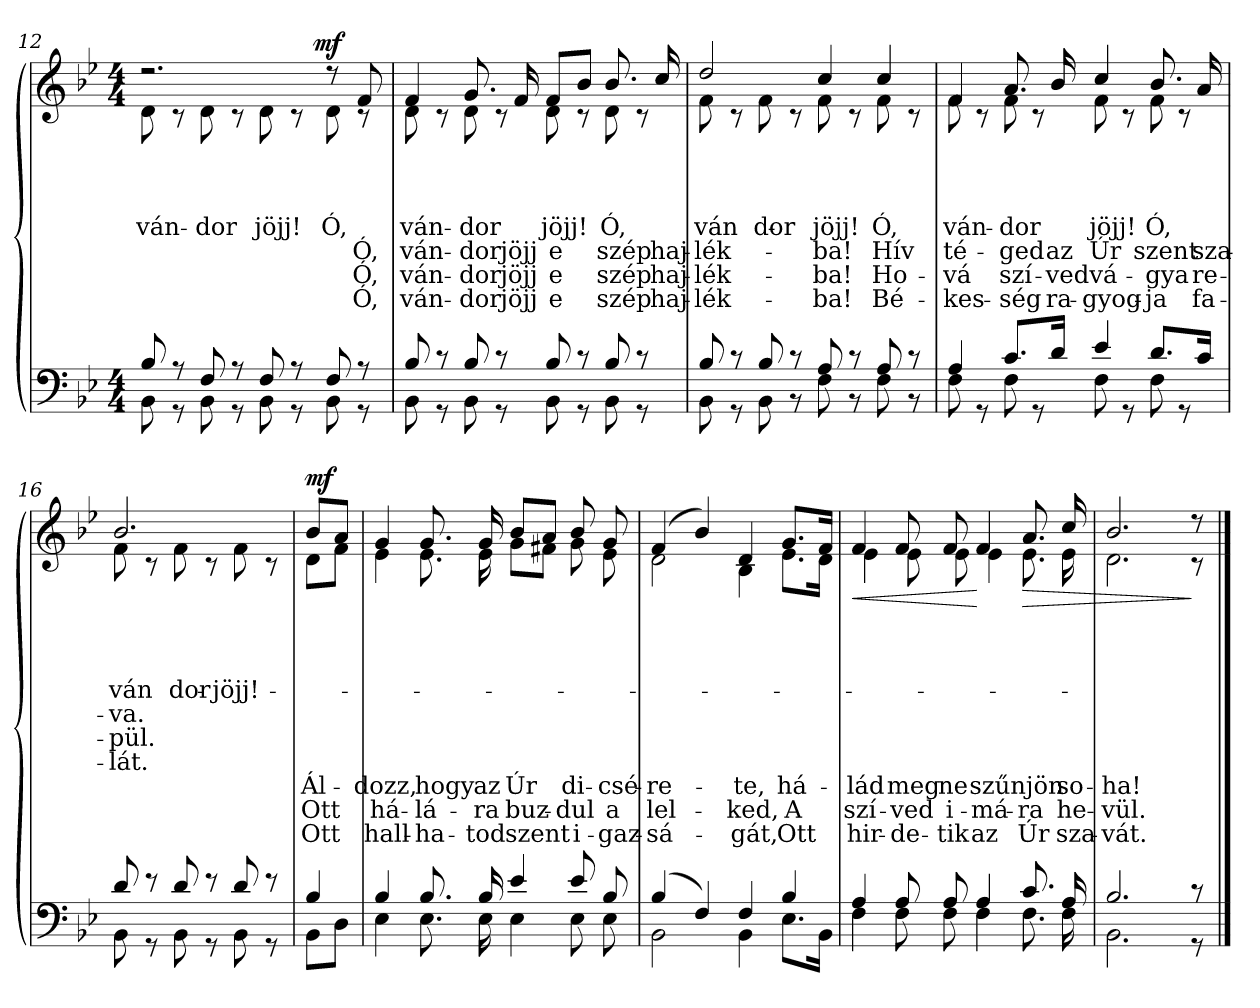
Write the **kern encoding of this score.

**kern	**kern	**text	**text	**text	**text	**text	**text	**text	**text	**text	**text	**dynam
*part2	*part1	*part1	*part1	*part1	*part1	*part1	*part1	*part1	*part1	*part1	*part1	*part1
*staff2	*staff1	*staff1	*staff1	*staff1	*staff1	*staff1	*staff1	*staff1	*staff1	*staff1	*staff1	*staff1
*clefF4	*clefG2	*	*	*	*	*	*	*	*	*	*	*
*k[b-e-]	*k[b-e-]	*	*	*	*	*	*	*	*	*	*	*
*B-:	*B-:	*	*	*	*	*	*	*	*	*	*	*
*M4/4	*M4/4	*	*	*	*	*	*	*	*	*	*	*
=12	=12	=12	=12	=12	=12	=12	=12	=12	=12	=12	=12	=12
*^	*^	*	*	*	*	*	*	*	*	*	*	*
!	!	!	!	!	!	!	!LO:LY:b	!	!	!	!	!	!	!
*	*	*	*^	*	*	*	*	*	*	*	*	*	*	*
8B-/	8BB-\	2.rdd	8d\	2ryy	.	.	.	ván-	.	.	.	.	.	.	.
8r	8r	.	8rB	.	.	.	.	.	.	.	.	.	.	.	.
!	!	!	!	!	!	!	!	!LO:LY:b	!	!	!	!	!	!	!
8F/	8BB-\	.	8d\	.	.	.	.	-dor	.	.	.	.	.	.	.
8r	8r	.	8rB	.	.	.	.	.	.	.	.	.	.	.	.
!	!	!	!	!	!	!	!	!LO:LY:b	!	!	!	!	!	!	!
8F/	8BB-\	.	8d\	8..ryy	.	.	.	jöjj!	.	.	.	.	.	.	.
8r	8r	.	8rB	.	.	.	.	.	.	.	.	.	.	.	.
!	!	!	!	!	!	!	!	!	!	!	!	!	!	!	!LO:DY:a
.	.	.	.	4ryy	.	.	.	.	.	.	.	.	.	.	mf
!	!	!	!	!	!	!	!	!LO:LY:b	!	!	!	!	!	!	!
8F/	8BB-\	8rdd	8d\	.	.	.	.	Ó,	.	.	.	.	.	.	.
!	!	!	!	!	!	!	!	!	!LO:LY:a	!LO:LY:a	!LO:LY:a	!	!	!	!
8r	8r	8f/	8rB	.	.	.	.	.	Ó,	Ó,	Ó,	.	.	.	.
.	.	.	.	32ryy	.	.	.	.	.	.	.	.	.	.	.
*	*	*v	*v	*v	*	*	*	*	*	*	*	*	*	*	*
=13	=13	=13	=13	=13	=13	=13	=13	=13	=13	=13	=13	=13	=13
*	*	*^	*	*	*	*	*	*	*	*	*	*	*
*	*	*	*^	*	*	*	*	*	*	*	*	*	*	*
!	!	!	!	!	!	!	!	!	!LO:LY:a	!LO:LY:a	!LO:LY:a	!	!	!	!
*	*	*	*v	*v	*	*	*	*	*	*	*	*	*	*	*
*	*	*	*^	*	*	*	*	*	*	*	*	*	*	*
!	!	!	!	!	!	!	!	!LO:LY:b	!	!	!	!	!	!	!
*	*	*	*v	*v	*	*	*	*	*	*	*	*	*	*	*
8B-/	8BB-\	4f/	8d\	.	.	.	ván-	ván-	ván-	ván-	.	.	.	.
8r	8r	.	8rB	.	.	.	.	.	.	.	.	.	.	.
!	!	!	!	!	!	!	!	!LO:LY:a	!LO:LY:a	!LO:LY:a	!	!	!	!
!	!	!	!	!	!	!	!LO:LY:b	!	!	!	!	!	!	!
8B-/	8BB-\	8.g/	8d\	.	.	.	-dor	-dor	-dor	-dor	.	.	.	.
8r	8r	.	8rB	.	.	.	.	.	.	.	.	.	.	.
!	!	!	!	!	!	!	!	!LO:LY:a	!LO:LY:a	!LO:LY:a	!	!	!	!
.	.	16f/	.	.	.	.	.	jöjj	jöjj	jöjj	.	.	.	.
!	!	!	!	!	!	!	!	!LO:LY:a	!LO:LY:a	!LO:LY:a	!	!	!	!
!	!	!	!	!	!	!	!LO:LY:b	!	!	!	!	!	!	!
8B-/	8BB-\	8f/L	8d\	.	.	.	jöjj!	e	e	e	.	.	.	.
8r	8r	8b-/J	8rB	.	.	.	.	.	.	.	.	.	.	.
!	!	!	!	!	!	!	!	!LO:LY:a	!LO:LY:a	!LO:LY:a	!	!	!	!
!	!	!	!	!	!	!	!LO:LY:b	!	!	!	!	!	!	!
8B-/	8BB-\	8.b-/	8d\	.	.	.	Ó,	szép	szép	szép	.	.	.	.
8r	8r	.	8rB	.	.	.	.	.	.	.	.	.	.	.
!	!	!	!	!	!	!	!	!LO:LY:a	!LO:LY:a	!LO:LY:a	!	!	!	!
.	.	16cc/	.	.	.	.	.	haj-	haj-	haj-	.	.	.	.
!!LO:LB:g=z	!!
=14	=14	=14	=14	=14	=14	=14	=14	=14	=14	=14	=14	=14	=14	=14
!	!	!	!	!	!	!	!	!LO:LY:a	!LO:LY:a	!LO:LY:a	!	!	!	!
!	!	!	!	!	!	!	!LO:LY:b	!	!	!	!	!	!	!
8B-/	8BB-\	2dd/	8f\	.	.	.	ván-	-lék-	-lék-	-lék-	.	.	.	.
8r	8r	.	8rB	.	.	.	.	.	.	.	.	.	.	.
!	!	!	!	!	!	!	!LO:LY:b	!	!	!	!	!	!	!
8B-/	8BB-\	.	8f\	.	.	.	-dor	.	.	.	.	.	.	.
8r	8r	.	8rB	.	.	.	.	.	.	.	.	.	.	.
!	!	!	!	!	!	!	!	!LO:LY:a	!LO:LY:a	!LO:LY:a	!	!	!	!
!	!	!	!	!	!	!	!LO:LY:b	!	!	!	!	!	!	!
8A/	8F\	4cc/	8f\	.	.	.	jöjj!	-ba!	-ba!	-ba!	.	.	.	.
8r	8r	.	8rB	.	.	.	.	.	.	.	.	.	.	.
!	!	!	!	!	!	!	!	!LO:LY:a	!LO:LY:a	!LO:LY:a	!	!	!	!
!	!	!	!	!	!	!	!LO:LY:b	!	!	!	!	!	!	!
8A/	8F\	4cc/	8f\	.	.	.	Ó,	Hív	Ho-	Bé-	.	.	.	.
8r	8r	.	8rB	.	.	.	.	.	.	.	.	.	.	.
=15	=15	=15	=15	=15	=15	=15	=15	=15	=15	=15	=15	=15	=15	=15
!	!	!	!	!	!	!	!	!LO:LY:a	!LO:LY:a	!LO:LY:a	!	!	!	!
!	!	!	!	!	!	!	!LO:LY:b	!	!	!	!	!	!	!
4A/	8F\	4f/	8f\	.	.	.	ván-	té-	-vá	-kes-	.	.	.	.
.	8rGG	.	8rB	.	.	.	.	.	.	.	.	.	.	.
!	!	!	!	!	!	!	!	!LO:LY:a	!LO:LY:a	!LO:LY:a	!	!	!	!
!	!	!	!	!	!	!	!LO:LY:b	!	!	!	!	!	!	!
8.c/L	8F\	8.a/	8f\	.	.	.	-dor	-ged	szí-	-ség	.	.	.	.
.	8rGG	.	8rB	.	.	.	.	.	.	.	.	.	.	.
!	!	!	!	!	!	!	!	!LO:LY:a	!LO:LY:a	!LO:LY:a	!	!	!	!
16d/Jk	.	16b-/	.	.	.	.	.	az	-ved	ra-	.	.	.	.
!	!	!	!	!	!	!	!	!LO:LY:a	!LO:LY:a	!LO:LY:a	!	!	!	!
!	!	!	!	!	!	!	!LO:LY:b	!	!	!	!	!	!	!
4e-/	8F\	4cc/	8f\	.	.	.	jöjj!	Úr	vá-	-gyog-	.	.	.	.
.	8rGG	.	8rB	.	.	.	.	.	.	.	.	.	.	.
!	!	!	!	!	!	!	!	!LO:LY:a	!LO:LY:a	!LO:LY:a	!	!	!	!
!	!	!	!	!	!	!	!LO:LY:b	!	!	!	!	!	!	!
8.d/L	8F\	8.b-/	8f\	.	.	.	Ó,	szent	-gya	-ja	.	.	.	.
.	8rGG	.	8rB	.	.	.	.	.	.	.	.	.	.	.
!	!	!	!	!	!	!	!	!LO:LY:a	!LO:LY:a	!LO:LY:a	!	!	!	!
16c/Jk	.	16a/	.	.	.	.	.	sza-	re-	fa-	.	.	.	.
=16	=16	=16	=16	=16	=16	=16	=16	=16	=16	=16	=16	=16	=16	=16
!	!	!	!	!	!	!	!	!LO:LY:a	!LO:LY:a	!LO:LY:a	!	!	!	!
!	!	!	!	!	!	!	!LO:LY:b	!	!	!	!	!	!	!
8d/	8BB-\	2.b-/	8f\	.	.	.	ván-	-va.	-pül.	-lát.	.	.	.	.
8r	8r	.	8rB	.	.	.	.	.	.	.	.	.	.	.
!	!	!	!	!	!	!	!LO:LY:b	!	!	!	!	!	!	!
8d/	8BB-\	.	8f\	.	.	.	-dor	.	.	.	.	.	.	.
8r	8r	.	8rB	.	.	.	.	.	.	.	.	.	.	.
!	!	!	!	!	!	!	!LO:LY:b	!	!	!	!	!	!	!
8d/	8BB-\	.	8f\	.	.	.	jöjj!	.	.	.	.	.	.	.
8r	8r	.	8rB	.	.	.	.	.	.	.	.	.	.	.
!!LO:LB:g=z	!!
=17	=17	=17	=17	=17	=17	=17	=17	=17	=17	=17	=17	=17	=17	=17
!	!	!	!	!	!	!	!	!	!	!	!LO:LY:b	!LO:LY:b	!LO:LY:b	!LO:DY:a
4B-/	8BB-\L	8b-/L	8d\L	.	.	.	.	.	.	.	Ál-	Ott	Ott	mf
.	8D\J	8a/J	8f\J	.	.	.	.	.	.	.	.	.	.	.
=18	=18	=18	=18	=18	=18	=18	=18	=18	=18	=18	=18	=18	=18	=18
!	!	!	!	!	!	!	!	!	!	!	!LO:LY:b	!LO:LY:b	!LO:LY:b	!
4B-/	4E-\	4g/	4e-\	.	.	.	.	.	.	.	-dozz,	há-	hall-	.
!	!	!	!	!	!	!	!	!	!	!	!LO:LY:b	!LO:LY:b	!LO:LY:b	!
8.B-/	8.E-\	8.g/	8.e-\	.	.	.	.	.	.	.	hogy	-lá-	-ha-	.
!	!	!	!	!	!	!	!	!	!	!	!LO:LY:b	!LO:LY:b	!LO:LY:b	!
16B-/	16E-\	16g/	16e-\	.	.	.	.	.	.	.	az	-ra	-tod	.
!	!	!	!	!	!	!	!	!	!	!	!LO:LY:b	!LO:LY:b	!LO:LY:b	!
4e-/	4E-\	8b-/L	8g\L	.	.	.	.	.	.	.	Úr	buz-	szent	.
.	.	8a/J	8f#X\J	.	.	.	.	.	.	.	.	.	.	.
!	!	!	!	!	!	!	!	!	!	!	!LO:LY:b	!LO:LY:b	!LO:LY:b	!
8e-/	8E-\	8b-/	8g\	.	.	.	.	.	.	.	di-	-dul	i-	.
!	!	!	!	!	!	!	!	!	!	!	!LO:LY:b	!LO:LY:b	!LO:LY:b	!
8B-/	8E-\	8g/	8e-\	.	.	.	.	.	.	.	-csé-	a	-gaz-	.
=19	=19	=19	=19	=19	=19	=19	=19	=19	=19	=19	=19	=19	=19	=19
!	!	!	!	!	!	!	!	!	!	!	!LO:LY:b	!LO:LY:b	!LO:LY:b	!
(>4B-/	2BB-\	(>4f/	2d\	.	.	.	.	.	.	.	-re-	lel-	-sá-	.
4F/)	.	4b-/)	.	.	.	.	.	.	.	.	.	.	.	.
!	!	!	!	!	!	!	!	!	!	!	!LO:LY:b	!LO:LY:b	!LO:LY:b	!
4F/	4BB-\	4d/	4B-\	.	.	.	.	.	.	.	-te,	-ked,	-gát,	.
!	!	!	!	!	!	!	!	!	!	!	!LO:LY:b	!LO:LY:b	!LO:LY:b	!
4B-/	8.E-\L	8.g/L	8.e-\L	.	.	.	.	.	.	.	há-	A	Ott	.
.	16BB-\Jk	16f/Jk	16d\Jk	.	.	.	.	.	.	.	.	.	.	.
=20	=20	=20	=20	=20	=20	=20	=20	=20	=20	=20	=20	=20	=20	=20
!	!	!	!	!	!	!	!	!	!	!	!	!	!	!LO:HP:b
!	!	!	!	!	!	!	!	!	!	!	!LO:LY:b	!LO:LY:b	!LO:LY:b	!
4A/	4F\	4f/	4e-\	.	.	.	.	.	.	.	-lád	szí-	hir-	<
!	!	!	!	!	!	!	!	!	!	!	!LO:LY:b	!LO:LY:b	!LO:LY:b	!
8A/	8F\	8f/	8e-\	.	.	.	.	.	.	.	meg	-ved	-de-	.
!	!	!	!	!	!	!	!	!	!	!	!LO:LY:b	!LO:LY:b	!LO:LY:b	!
8A/	8F\	8f/	8e-\	.	.	.	.	.	.	.	ne	i-	-tik	.
!	!	!	!	!	!	!	!	!	!	!	!LO:LY:b	!LO:LY:b	!LO:LY:b	!
4A/	4F\	4f/	4e-\	.	.	.	.	.	.	.	szűnjön	-má-	az	[
!	!	!	!	!	!	!	!	!	!	!	!	!	!	!LO:HP:b
!	!	!	!	!	!	!	!	!	!	!	!	!LO:LY:b	!LO:LY:b	!
8.c/	8.F\	8.a/	8.e-\	.	.	.	.	.	.	.	.	-ra	Úr	>
!	!	!	!	!	!	!	!	!	!	!	!LO:LY:b	!LO:LY:b	!LO:LY:b	!
16A/	16F\	16cc/	16e-\	.	.	.	.	.	.	.	so-	he-	sza-	.
=21	=21	=21	=21	=21	=21	=21	=21	=21	=21	=21	=21	=21	=21	=21
!	!	!	!	!	!	!	!	!	!	!	!LO:LY:b	!LO:LY:b	!LO:LY:b	!
2.B-/	2.BB-\	2.b-/	2.d\	.	.	.	.	.	.	.	-ha!	-vül.	-vát.	.
8r	8r	8r	8r	.	.	.	.	.	.	.	.	.	.	]
*v	*v	*	*	*	*	*	*	*	*	*	*	*	*	*
*	*v	*v	*	*	*	*	*	*	*	*	*	*	*
==	==	==	==	==	==	==	==	==	==	==	==	==
*-	*-	*-	*-	*-	*-	*-	*-	*-	*-	*-	*-	*-
